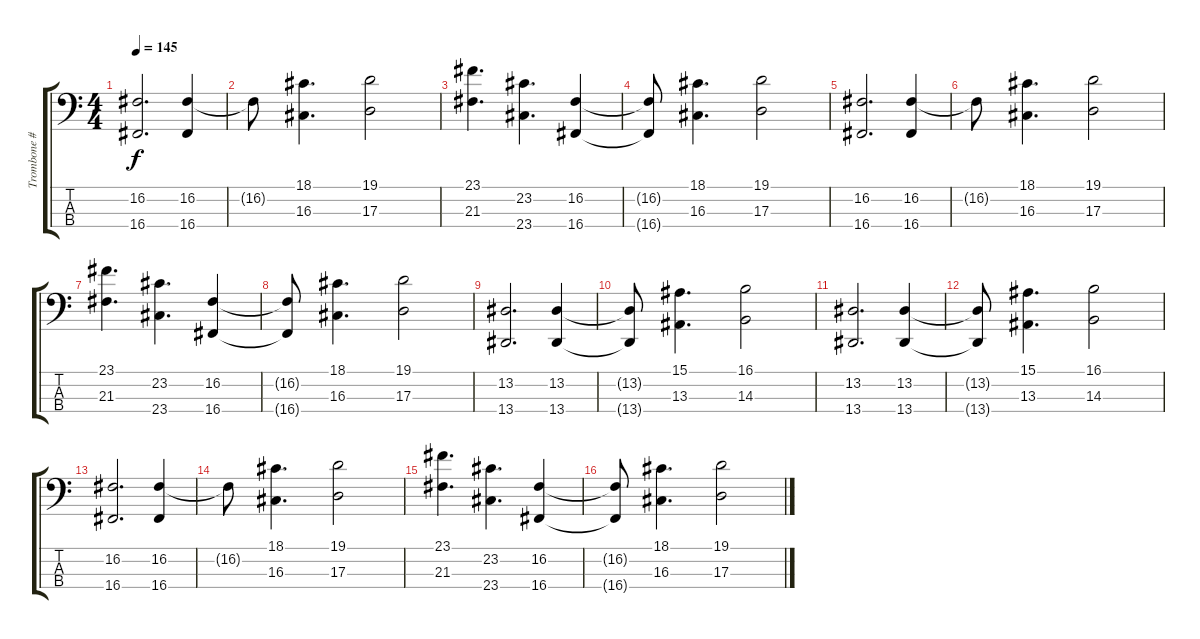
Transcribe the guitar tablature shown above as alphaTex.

\track ("Trombone #4" "Trombone #") {instrument trombone}
\staff {score tabs}
\tuning (G2 D2 A1 D1) {hide}
\ts (4 4)
\tempo 145
\clef f4
\ks c
(16.2 16.4).2{d dy f} (16.2 16.4).4 |
16.2{t}.8 (18.1 16.3).4{d} (19.1 17.3).2 |
(23.1 21.3).4{d} (23.2 23.4).4{d} (16.2 16.4).4 |
(16.2{t} 16.4{t}).8 (18.1 16.3).4{d} (19.1 17.3).2 |
(16.2 16.4).2{d} (16.2 16.4).4 |
16.2{t}.8 (18.1 16.3).4{d} (19.1 17.3).2 |
(23.1 21.3).4{d} (23.2 23.4).4{d} (16.2 16.4).4 |
(16.2{t} 16.4{t}).8 (18.1 16.3).4{d} (19.1 17.3).2 |
(13.2 13.4).2{d} (13.2 13.4).4 |
(13.2{t} 13.4{t}).8 (15.1 13.3).4{d} (16.1 14.3).2 |
(13.2 13.4).2{d} (13.2 13.4).4 |
(13.2{t} 13.4{t}).8 (15.1 13.3).4{d} (16.1 14.3).2 |
(16.2 16.4).2{d} (16.2 16.4).4 |
16.2{t}.8 (18.1 16.3).4{d} (19.1 17.3).2 |
(23.1 21.3).4{d} (23.2 23.4).4{d} (16.2 16.4).4 |
(16.2{t} 16.4{t}).8 (18.1 16.3).4{d} (19.1 17.3).2
